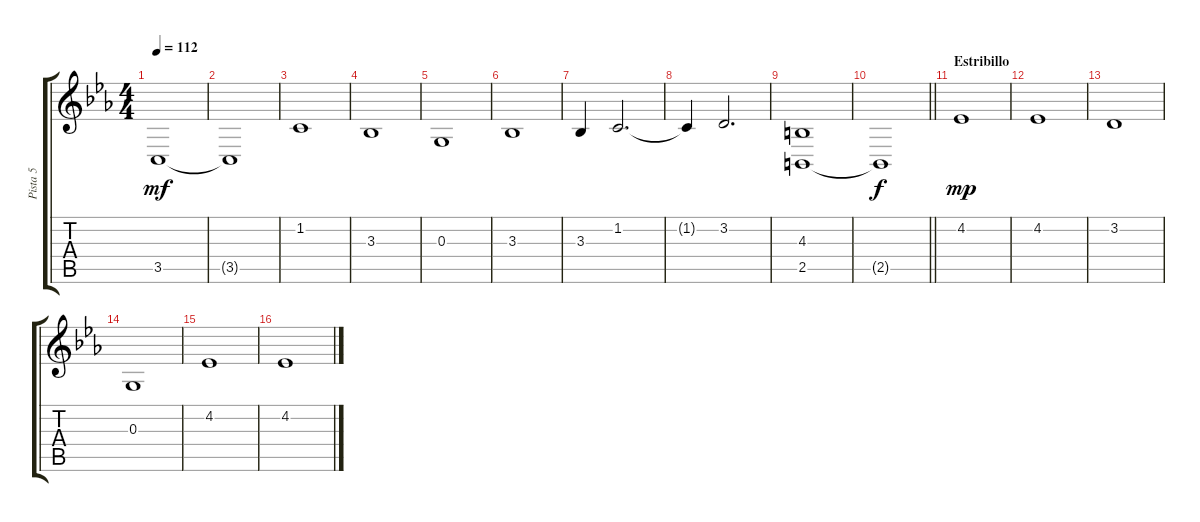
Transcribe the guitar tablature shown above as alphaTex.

\track ("Pista 5" "Pista 5") {instrument stringensemble2}
\staff {score tabs}
\tuning (E4 B3 G3 D3 A2 E2) {hide}
\ts (4 4)
\tempo 112
\clef g2
\ks cminor
3.5.1{dy mf} |
3.5{t}.1 |
1.2.1 |
3.3.1 |
0.3.1 |
3.3.1 |
3.3.4 1.2.2{d} |
1.2{t}.4 3.2.2{d} |
(4.3 2.5).1 |
\barLineRight lightlight
2.5{t}.1{dy f} |
\section ("" "Estribillo")
4.2.1{dy mp} |
4.2.1 |
3.2.1 |
0.3.1 |
4.2.1 |
4.2.1
